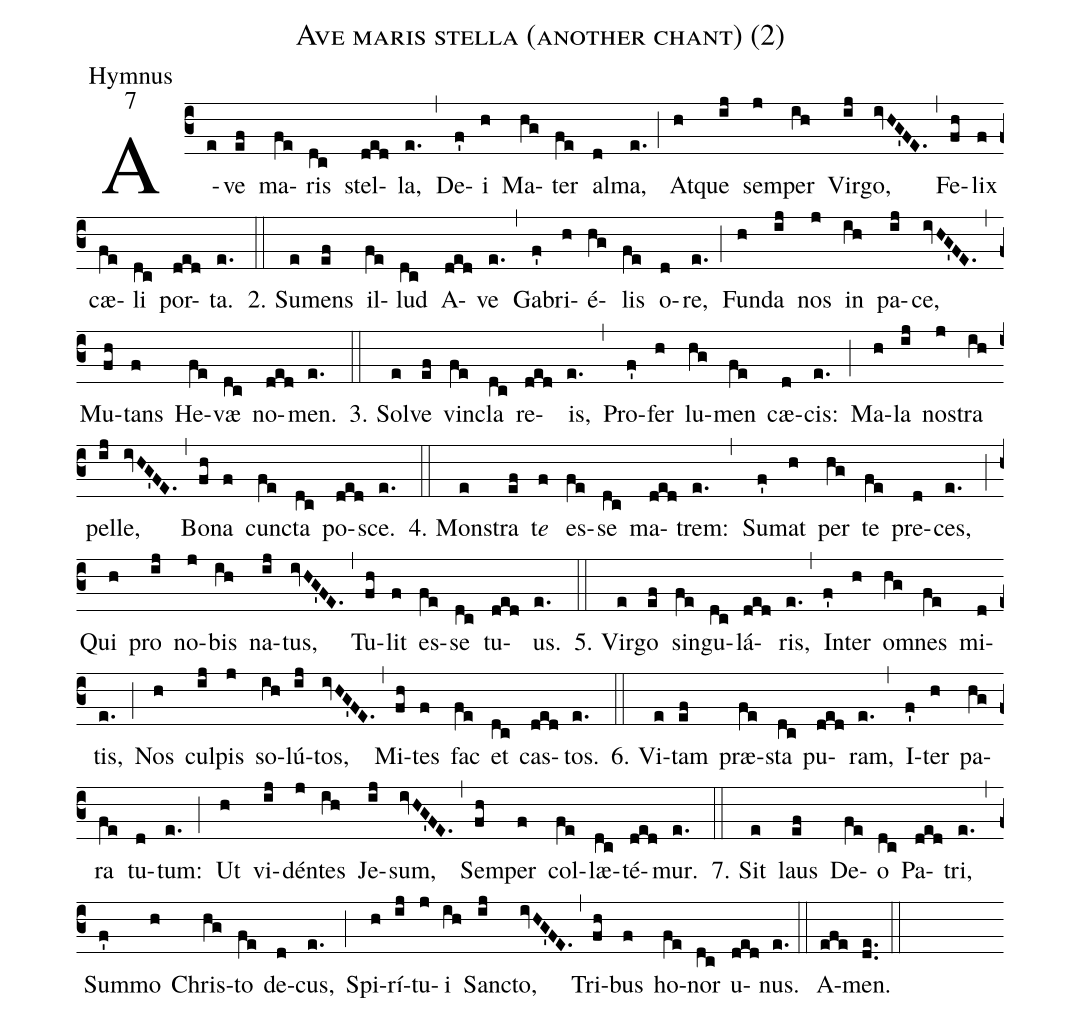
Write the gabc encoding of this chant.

name: Ave maris stella (another chant) (2);
office-part: Hymnus;
mode: 7;
%%
(c3) A(e)ve(ef) ma(fe)ris(dc) stel(ded)la,(e.) (,) De(f')i(h) Ma(hg)ter(fe) al(d)ma,(e.) (;) At(h)que(ij) sem(j)per(ih) Vir(ij)go,(ivHG'FE.) (,) Fe(fh)lix(f) cæ(fe)li(dc) por(ded)ta.(e.) (::)
2. Su(e)mens(ef) il(fe)lud(dc) A(ded)ve(e.) (,) Ga(f')bri(h)é(hg)lis(fe) o(d)re,(e.) (;) Fun(h)da(ij) nos(j) in(ih) pa(ij)ce,(ivHG'FE.) (,) Mu(fh)tans(f) He(fe)væ(dc) no(ded)men.(e.) (::)
3. Sol(e)ve(ef) vin(fe)cla(dc) re(ded)is,(e.) (,) Pro(f')fer(h) lu(hg)men(fe) cæ(d)cis:(e.) (;) Ma(h)la(ij) nos(j)tra(ih) pel(ij)le,(ivHG'FE.) (,) Bo(fh)na(f) cunc(fe)ta(dc) po(ded)sce.(e.) (::)
4. Mons(e)tra(ef) t{<i>e</i>}(f) es(fe)se(dc) ma(ded)trem:(e.) (,) Su(f')mat(h) per(hg) te(fe) pre(d)ces,(e.) (;) Qui(h) pro(ij) no(j)bis(ih) na(ij)tus,(ivHG'FE.) (,) Tu(fh)lit(f) es(fe)se(dc) tu(ded)us.(e.) (::)
5. Vir(e)go(ef) sin(fe)gu(dc)lá(ded)ris,(e.) (,) In(f')ter(h) om(hg)nes(fe) mi(d)tis,(e.) (;) Nos(h) cul(ij)pis(j) so(ih)lú(ij)tos,(ivHG'FE.) (,) Mi(fh)tes(f) fac(fe) et(dc) cas(ded)tos.(e.) (::)
6. Vi(e)tam(ef) præ(fe)sta(dc) pu(ded)ram,(e.) (,) I(f')ter(h) pa(hg)ra(fe) tu(d)tum:(e.) (;) Ut(h) vi(ij)dén(j)tes(ih) Je(ij)sum,(ivHG'FE.) (,) Sem(fh)per(f) col(fe)læ(dc)té(ded)mur.(e.) (::)
7. Sit(e) laus(ef) De(fe)o(dc) Pa(ded)tri,(e.) (,) Sum(f')mo(h) Chris(hg)to(fe) de(d)cus,(e.) (;) Spi(h)rí(ij)tu(j)i(ih) Sanc(ij)to,(ivHG'FE.) (,) Tri(fh)bus(f) ho(fe)nor(dc) u(ded)nus.(e.) (::)
A(efe)men.(de..) (::)
